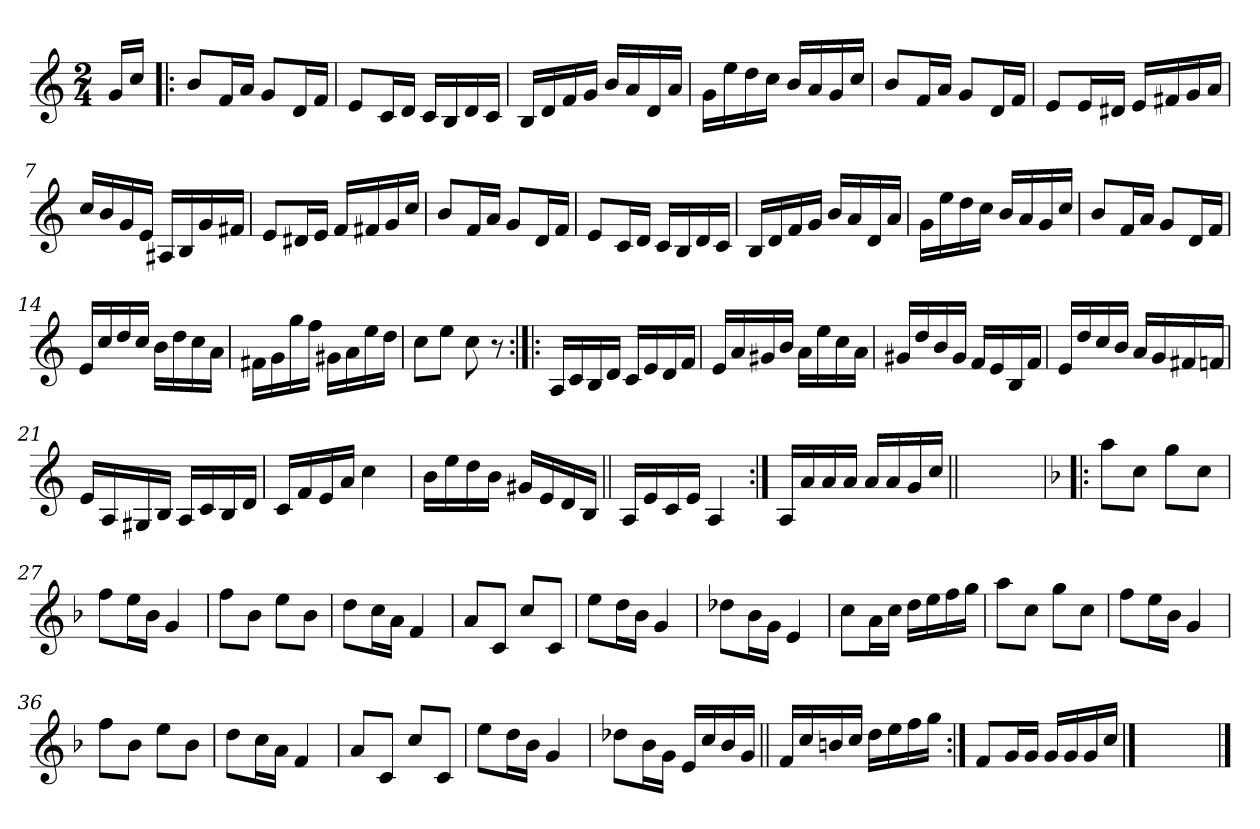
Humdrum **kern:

**kern
*part1
*staff1
*clefG2
*k[]
*C:
*M2/4
=
16g/LL
16cc/JJ
=1!|:
8b/L
16f/L
16a/JJ
8g/L
16d/L
16f/JJ
=2
8e/L
16c/L
16d/JJ
16c/LL
16B/
16d/
16c/JJ
=3
16B/LL
16d/
16f/
16g/JJ
16b/LL
16a/
16d/
16a/JJ
=4
16g\LL
16ee\
16dd\
16cc\JJ
16b/LL
16a/
16g/
16cc/JJ
!!LO:LB:g=z
=5
8b/L
16f/L
16a/JJ
8g/L
16d/L
16f/JJ
=6
8e/L
16e/L
16d#X/JJ
16e/LL
16f#X/
16g/
16a/JJ
=7
16cc/LL
16b/
16g/
16e/JJ
16A#X/LL
16B/
16g/
16f#X/JJ
=8
8e/L
16d#X/L
16e/JJ
16f/LL
16f#X/
16g/
16cc/JJ
!!LO:LB:g=z
=9
8b/L
16f/L
16a/JJ
8g/L
16d/L
16f/JJ
=10
8e/L
16c/L
16d/JJ
16c/LL
16B/
16d/
16c/JJ
=11
16B/LL
16d/
16f/
16g/JJ
16b/LL
16a/
16d/
16a/JJ
=12
16g\LL
16ee\
16dd\
16cc\JJ
16b/LL
16a/
16g/
16cc/JJ
!!LO:LB:g=z
=13
8b/L
16f/L
16a/JJ
8g/L
16d/L
16f/JJ
=14
16e/LL
16cc/
16dd/
16cc/JJ
16b\LL
16dd\
16cc\
16a\JJ
=15
16f#X\LL
16g\
16gg\
16ff\JJ
16g#X\LL
16a\
16ee\
16dd\JJ
=16
8cc\L
8ee\J
8cc\
8r
!!LO:LB:g=z
=17:|!|:
16A/LL
16c/
16B/
16d/JJ
16c/LL
16e/
16d/
16f/JJ
=18
16e/LL
16a/
16g#X/
16b/JJ
16a\LL
16ee\
16cc\
16a\JJ
=19
16g#X/LL
16dd/
16b/
16g#/JJ
16f/LL
16e/
16B/
16f/JJ
!!LO:LB:g=z
=20
16e/LL
16dd/
16cc/
16b/JJ
16a/LL
16g/
16f#X/
16fn/JJ
=21
16e/LL
16A/
16G#X/
16B/JJ
16A/LL
16c/
16B/
16d/JJ
=22
16c/LL
16f/
16e/
16a/JJ
4cc\
=23
16b\LL
16ee\
16dd\
16b\JJ
16g#X/LL
16e/
16d/
16B/JJ
!!LO:LB:g=z
=24||
16A/LL
16e/
16c/
16e/JJ
4A/
=25:|!
16A/LL
16a/
16a/
16a/JJ
16a/LL
16a/
16g/
16cc/JJ
=25X1||
*stria0
2ryy
=26!|:
*stria5
*k[b-]
*F:
8aa\L
8cc\J
8gg\L
8cc\J
=27
8ff\L
16ee\L
16b-\JJ
4g/
!!LO:LB:g=z
=28
8ff\L
8b-\J
8ee\L
8b-\J
=29
8dd\L
16cc\L
16a\JJ
4f/
=30
8a/L
8c/J
8cc/L
8c/J
=31
8ee\L
16dd\L
16b-\JJ
4g/
=32
8dd-X\L
16b-\L
16g\JJ
4e/
!!LO:LB:g=z
=33
8cc\L
16a\L
16cc\JJ
16dd\LL
16ee\
16ff\
16gg\JJ
=34
8aa\L
8cc\J
8gg\L
8cc\J
=35
8ff\L
16ee\L
16b-\JJ
4g/
=36
8ff\L
8b-\J
8ee\L
8b-\J
=37
8dd\L
16cc\L
16a\JJ
4f/
=38
8a/L
8c/J
8cc/L
8c/J
!!LO:LB:g=z
=39
8ee\L
16dd\L
16b-\JJ
4g/
=40
8dd-X\L
16b-\L
16g\JJ
16e/LL
16cc/
16b-/
16g/JJ
=41||
16f/LL
16cc/
16bn/
16cc/JJ
16dd\LL
16ee\
16ff\
16gg\JJ
=42:|!
8f/L
16g/L
16g/JJ
16g/LL
16g/
16g/
16cc/JJ
==43
*stria0
2ryy
==
*-
